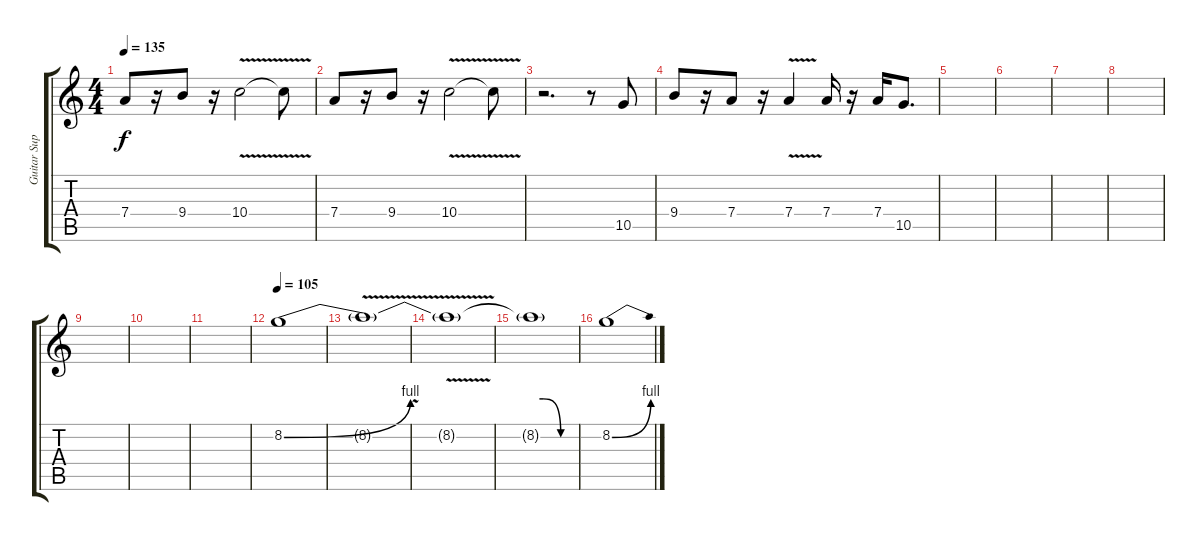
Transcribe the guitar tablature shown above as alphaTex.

\track ("Guitar Sup 1" "Guitar Sup") {instrument overdrivenguitar}
\staff {score tabs}
\tuning (E4 B3 G3 D3 A2 E2) {hide}
\ts (4 4)
\tempo 135
\clef g2
\ks c
7.4.8{dy f} r.16 9.4.8 r.16 10.4{v}.2 10.4{t}.8 |
7.4.8 r.16 9.4.8 r.16 10.4{v}.2 10.4{t}.8 |
r.2{d} r.8 10.5.8 |
9.4.8 r.16 7.4.8 r.16 7.4{v}.4 7.4.16 r.16 7.4.16 10.5.8{d} |
|
|
|
|
|
|
|
\tempo 105
8.2{be (bend 0 0 60 4)}.1 |
8.2{v t}.1 |
8.2{t}.1 |
8.2{be (custom 0 4 15 4 40 0 60 0) t}.1 |
8.2{be (bend 0 0 60 4)}.1
